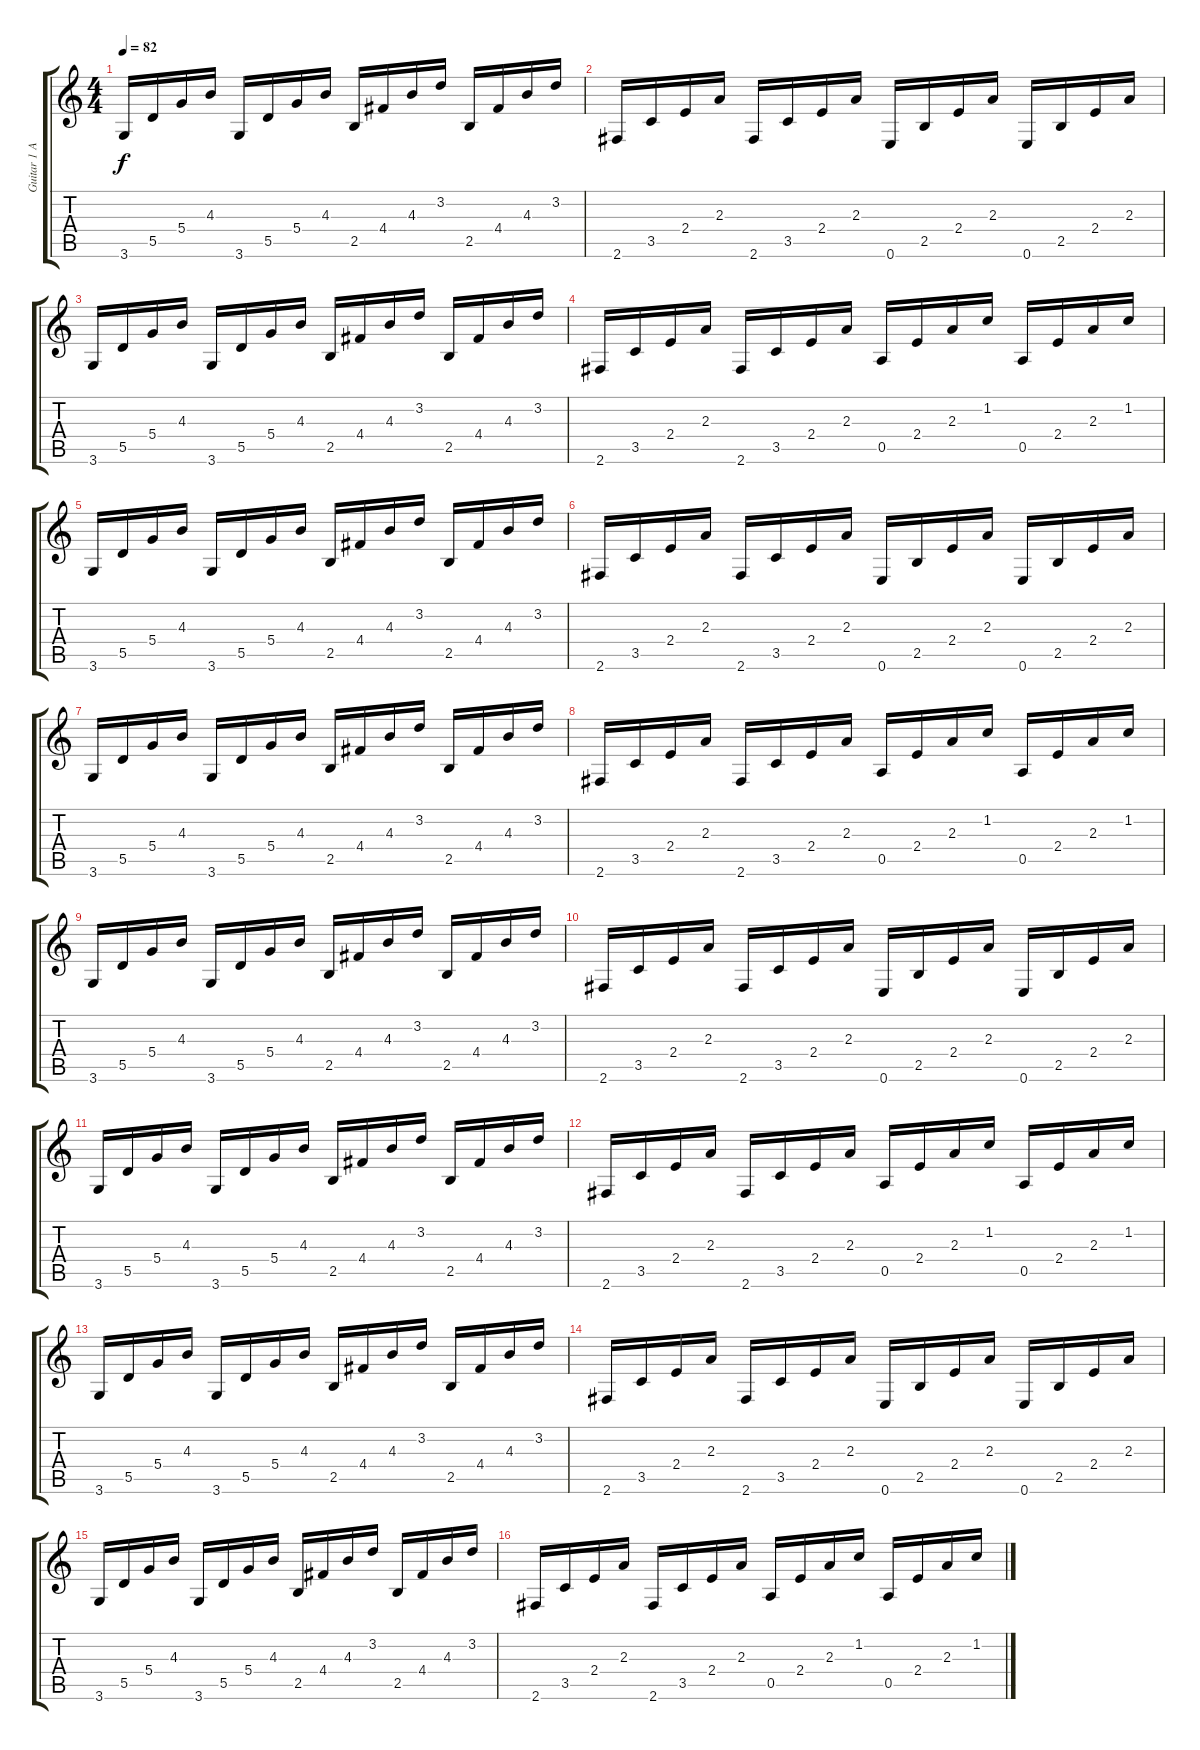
\track ("Guitar 1 Acustic " "Guitar 1 A") {instrument acousticguitarsteel}
\staff {score tabs}
\tuning (E4 B3 G3 D3 A2 E2) {hide}
\ts (4 4)
\tempo 82
\clef g2
\ks c
3.6.16{dy f} 5.5.16 5.4.16 4.3.16 3.6.16 5.5.16 5.4.16 4.3.16 2.5.16 4.4.16 4.3.16 3.2.16 2.5.16 4.4.16 4.3.16 3.2.16 |
2.6.16 3.5.16 2.4.16 2.3.16 2.6.16 3.5.16 2.4.16 2.3.16 0.6.16 2.5.16 2.4.16 2.3.16 0.6.16 2.5.16 2.4.16 2.3.16 |
3.6.16 5.5.16 5.4.16 4.3.16 3.6.16 5.5.16 5.4.16 4.3.16 2.5.16 4.4.16 4.3.16 3.2.16 2.5.16 4.4.16 4.3.16 3.2.16 |
2.6.16 3.5.16 2.4.16 2.3.16 2.6.16 3.5.16 2.4.16 2.3.16 0.5.16 2.4.16 2.3.16 1.2.16 0.5.16 2.4.16 2.3.16 1.2.16 |
3.6.16 5.5.16 5.4.16 4.3.16 3.6.16 5.5.16 5.4.16 4.3.16 2.5.16 4.4.16 4.3.16 3.2.16 2.5.16 4.4.16 4.3.16 3.2.16 |
2.6.16 3.5.16 2.4.16 2.3.16 2.6.16 3.5.16 2.4.16 2.3.16 0.6.16 2.5.16 2.4.16 2.3.16 0.6.16 2.5.16 2.4.16 2.3.16 |
3.6.16 5.5.16 5.4.16 4.3.16 3.6.16 5.5.16 5.4.16 4.3.16 2.5.16 4.4.16 4.3.16 3.2.16 2.5.16 4.4.16 4.3.16 3.2.16 |
2.6.16 3.5.16 2.4.16 2.3.16 2.6.16 3.5.16 2.4.16 2.3.16 0.5.16 2.4.16 2.3.16 1.2.16 0.5.16 2.4.16 2.3.16 1.2.16 |
3.6.16 5.5.16 5.4.16 4.3.16 3.6.16 5.5.16 5.4.16 4.3.16 2.5.16 4.4.16 4.3.16 3.2.16 2.5.16 4.4.16 4.3.16 3.2.16 |
2.6.16 3.5.16 2.4.16 2.3.16 2.6.16 3.5.16 2.4.16 2.3.16 0.6.16 2.5.16 2.4.16 2.3.16 0.6.16 2.5.16 2.4.16 2.3.16 |
3.6.16 5.5.16 5.4.16 4.3.16 3.6.16 5.5.16 5.4.16 4.3.16 2.5.16 4.4.16 4.3.16 3.2.16 2.5.16 4.4.16 4.3.16 3.2.16 |
2.6.16 3.5.16 2.4.16 2.3.16 2.6.16 3.5.16 2.4.16 2.3.16 0.5.16 2.4.16 2.3.16 1.2.16 0.5.16 2.4.16 2.3.16 1.2.16 |
3.6.16 5.5.16 5.4.16 4.3.16 3.6.16 5.5.16 5.4.16 4.3.16 2.5.16 4.4.16 4.3.16 3.2.16 2.5.16 4.4.16 4.3.16 3.2.16 |
2.6.16 3.5.16 2.4.16 2.3.16 2.6.16 3.5.16 2.4.16 2.3.16 0.6.16 2.5.16 2.4.16 2.3.16 0.6.16 2.5.16 2.4.16 2.3.16 |
3.6.16 5.5.16 5.4.16 4.3.16 3.6.16 5.5.16 5.4.16 4.3.16 2.5.16 4.4.16 4.3.16 3.2.16 2.5.16 4.4.16 4.3.16 3.2.16 |
2.6.16 3.5.16 2.4.16 2.3.16 2.6.16 3.5.16 2.4.16 2.3.16 0.5.16 2.4.16 2.3.16 1.2.16 0.5.16 2.4.16 2.3.16 1.2.16
